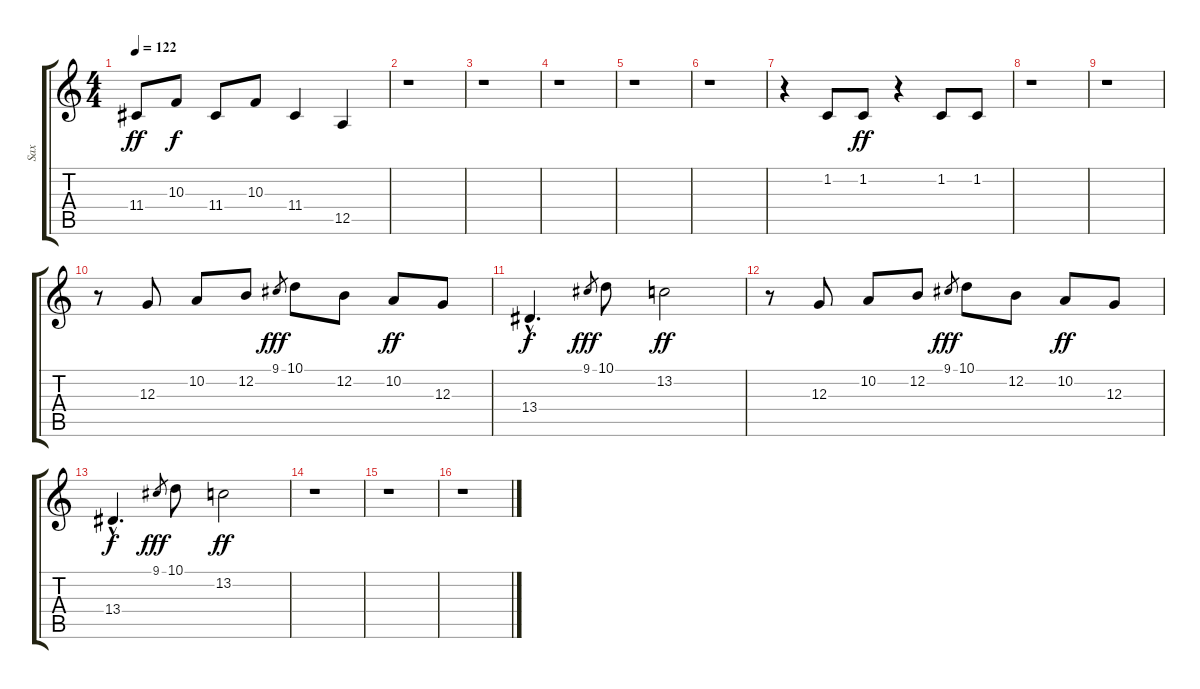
\track ("Sax" "Sax") {instrument tenorsax}
\staff {score tabs}
\tuning (E4 B3 G3 D3 A2 E2) {hide}
\ts (4 4)
\tempo 122
\clef g2
\ks c
11.4.8{dy ff} 10.3.8{dy f} 11.4.8 10.3.8 11.4.4 12.5.4 |
r.1 |
r.1 |
r.1 |
r.1 |
r.1 |
r.4 1.2.8 1.2.8{dy ff} r.4 1.2.8 1.2.8 |
r.1 |
r.1 |
r.8 12.3.8 10.2.8 12.2.8 9.1.8{gr dy fff} 10.1.8 12.2.8 10.2.8{dy ff} 12.3.8 |
13.4{hac}.4{d dy f} 9.1.8{gr dy fff} 10.1.8 13.2.2{dy ff} |
r.8 12.3.8 10.2.8 12.2.8 9.1.8{gr dy fff} 10.1.8 12.2.8 10.2.8{dy ff} 12.3.8 |
13.4{hac}.4{d dy f} 9.1.8{gr dy fff} 10.1.8 13.2.2{dy ff} |
r.1 |
r.1 |
r.1
